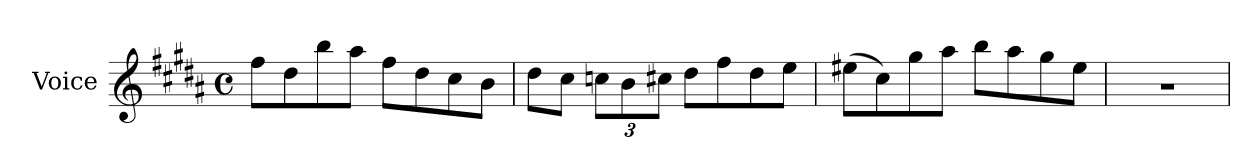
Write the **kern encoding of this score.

**kern
*part1
*staff1
*I"Voice
*I'Voice
*clefG2
*k[f#c#g#d#a#]
*M4/4
*met(c)
=1
8ff#\L
8dd#\
8bb\
8aa#\J
8ff#\L
8dd#\
8cc#\
8b\J
=2
8dd#\L
8cc#\J
12ccn\L
12b\
12cc#X\J
8dd#\L
8ff#\
8dd#\
8ee\J
=3
(>8ee#X\L
8cc#\)
8gg#\
8aa#\J
8bb\L
8aa#\
8gg#\
8ee#\J
=4
1rcc
=
*-
